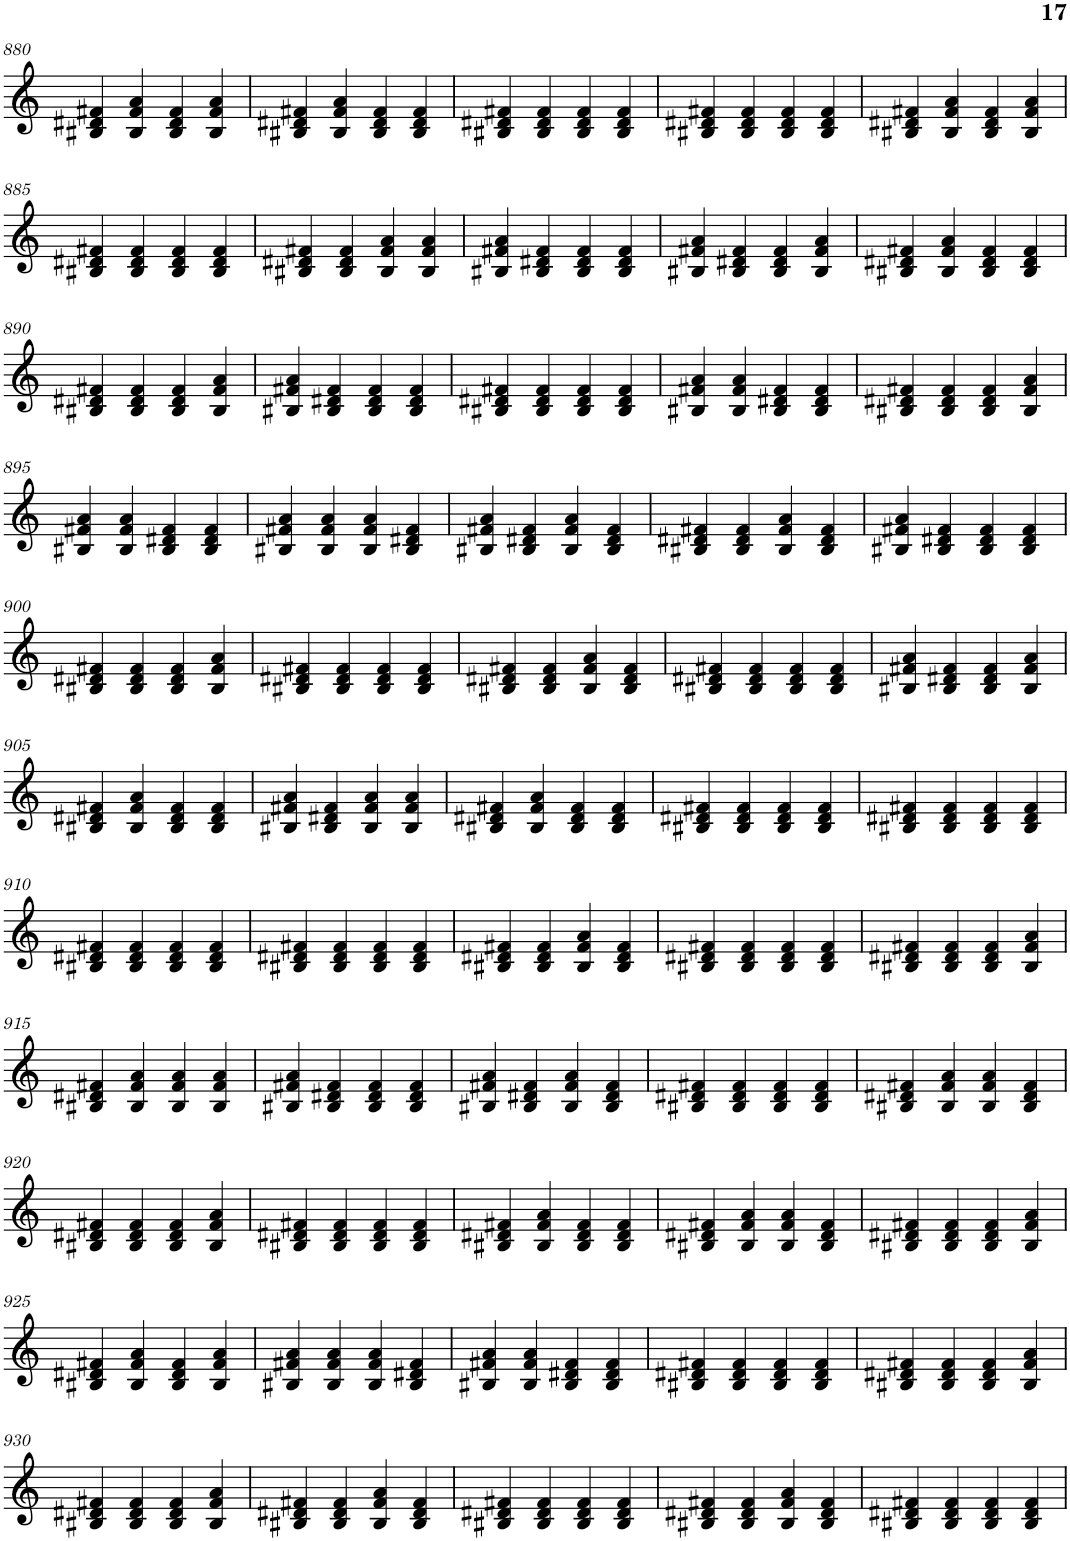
**kern
*part1
*staff1
*I"Piano, Danio rerio
*I'Pno.
!!LO:PB:g=z
*clefG2
*k[]
*M4/4
=880
4B#X/ 4d#X/ 4f#X/
4B#/ 4f#/ 4a/
4B#/ 4d#/ 4f#/
4B#/ 4f#/ 4a/
=881
4B#X/ 4d#X/ 4f#X/
4B#/ 4f#/ 4a/
4B#/ 4d#/ 4f#/
4B#/ 4d#/ 4f#/
=882
4B#X/ 4d#X/ 4f#X/
4B#/ 4d#/ 4f#/
4B#/ 4d#/ 4f#/
4B#/ 4d#/ 4f#/
=883
4B#X/ 4d#X/ 4f#X/
4B#/ 4d#/ 4f#/
4B#/ 4d#/ 4f#/
4B#/ 4d#/ 4f#/
=884
4B#X/ 4d#X/ 4f#X/
4B#/ 4f#/ 4a/
4B#/ 4d#/ 4f#/
4B#/ 4f#/ 4a/
!!LO:LB:g=z
=885
4B#X/ 4d#X/ 4f#X/
4B#/ 4d#/ 4f#/
4B#/ 4d#/ 4f#/
4B#/ 4d#/ 4f#/
=886
4B#X/ 4d#X/ 4f#X/
4B#/ 4d#/ 4f#/
4B#/ 4f#/ 4a/
4B#/ 4f#/ 4a/
=887
4B#X/ 4f#X/ 4a/
4B#/ 4d#X/ 4f#/
4B#/ 4d#/ 4f#/
4B#/ 4d#/ 4f#/
=888
4B#X/ 4f#X/ 4a/
4B#/ 4d#X/ 4f#/
4B#/ 4d#/ 4f#/
4B#/ 4f#/ 4a/
=889
4B#X/ 4d#X/ 4f#X/
4B#/ 4f#/ 4a/
4B#/ 4d#/ 4f#/
4B#/ 4d#/ 4f#/
!!LO:LB:g=z
=890
4B#X/ 4d#X/ 4f#X/
4B#/ 4d#/ 4f#/
4B#/ 4d#/ 4f#/
4B#/ 4f#/ 4a/
=891
4B#X/ 4f#X/ 4a/
4B#/ 4d#X/ 4f#/
4B#/ 4d#/ 4f#/
4B#/ 4d#/ 4f#/
=892
4B#X/ 4d#X/ 4f#X/
4B#/ 4d#/ 4f#/
4B#/ 4d#/ 4f#/
4B#/ 4d#/ 4f#/
=893
4B#X/ 4f#X/ 4a/
4B#/ 4f#/ 4a/
4B#/ 4d#X/ 4f#/
4B#/ 4d#/ 4f#/
=894
4B#X/ 4d#X/ 4f#X/
4B#/ 4d#/ 4f#/
4B#/ 4d#/ 4f#/
4B#/ 4f#/ 4a/
!!LO:LB:g=z
=895
4B#X/ 4f#X/ 4a/
4B#/ 4f#/ 4a/
4B#/ 4d#X/ 4f#/
4B#/ 4d#/ 4f#/
=896
4B#X/ 4f#X/ 4a/
4B#/ 4f#/ 4a/
4B#/ 4f#/ 4a/
4B#/ 4d#X/ 4f#/
=897
4B#X/ 4f#X/ 4a/
4B#/ 4d#X/ 4f#/
4B#/ 4f#/ 4a/
4B#/ 4d#/ 4f#/
=898
4B#X/ 4d#X/ 4f#X/
4B#/ 4d#/ 4f#/
4B#/ 4f#/ 4a/
4B#/ 4d#/ 4f#/
=899
4B#X/ 4f#X/ 4a/
4B#/ 4d#X/ 4f#/
4B#/ 4d#/ 4f#/
4B#/ 4d#/ 4f#/
!!LO:LB:g=z
=900
4B#X/ 4d#X/ 4f#X/
4B#/ 4d#/ 4f#/
4B#/ 4d#/ 4f#/
4B#/ 4f#/ 4a/
=901
4B#X/ 4d#X/ 4f#X/
4B#/ 4d#/ 4f#/
4B#/ 4d#/ 4f#/
4B#/ 4d#/ 4f#/
=902
4B#X/ 4d#X/ 4f#X/
4B#/ 4d#/ 4f#/
4B#/ 4f#/ 4a/
4B#/ 4d#/ 4f#/
=903
4B#X/ 4d#X/ 4f#X/
4B#/ 4d#/ 4f#/
4B#/ 4d#/ 4f#/
4B#/ 4d#/ 4f#/
=904
4B#X/ 4f#X/ 4a/
4B#/ 4d#X/ 4f#/
4B#/ 4d#/ 4f#/
4B#/ 4f#/ 4a/
!!LO:LB:g=z
=905
4B#X/ 4d#X/ 4f#X/
4B#/ 4f#/ 4a/
4B#/ 4d#/ 4f#/
4B#/ 4d#/ 4f#/
=906
4B#X/ 4f#X/ 4a/
4B#/ 4d#X/ 4f#/
4B#/ 4f#/ 4a/
4B#/ 4f#/ 4a/
=907
4B#X/ 4d#X/ 4f#X/
4B#/ 4f#/ 4a/
4B#/ 4d#/ 4f#/
4B#/ 4d#/ 4f#/
=908
4B#X/ 4d#X/ 4f#X/
4B#/ 4d#/ 4f#/
4B#/ 4d#/ 4f#/
4B#/ 4d#/ 4f#/
=909
4B#X/ 4d#X/ 4f#X/
4B#/ 4d#/ 4f#/
4B#/ 4d#/ 4f#/
4B#/ 4d#/ 4f#/
!!LO:LB:g=z
=910
4B#X/ 4d#X/ 4f#X/
4B#/ 4d#/ 4f#/
4B#/ 4d#/ 4f#/
4B#/ 4d#/ 4f#/
=911
4B#X/ 4d#X/ 4f#X/
4B#/ 4d#/ 4f#/
4B#/ 4d#/ 4f#/
4B#/ 4d#/ 4f#/
=912
4B#X/ 4d#X/ 4f#X/
4B#/ 4d#/ 4f#/
4B#/ 4f#/ 4a/
4B#/ 4d#/ 4f#/
=913
4B#X/ 4d#X/ 4f#X/
4B#/ 4d#/ 4f#/
4B#/ 4d#/ 4f#/
4B#/ 4d#/ 4f#/
=914
4B#X/ 4d#X/ 4f#X/
4B#/ 4d#/ 4f#/
4B#/ 4d#/ 4f#/
4B#/ 4f#/ 4a/
!!LO:LB:g=z
=915
4B#X/ 4d#X/ 4f#X/
4B#/ 4f#/ 4a/
4B#/ 4f#/ 4a/
4B#/ 4f#/ 4a/
=916
4B#X/ 4f#X/ 4a/
4B#/ 4d#X/ 4f#/
4B#/ 4d#/ 4f#/
4B#/ 4d#/ 4f#/
=917
4B#X/ 4f#X/ 4a/
4B#/ 4d#X/ 4f#/
4B#/ 4f#/ 4a/
4B#/ 4d#/ 4f#/
=918
4B#X/ 4d#X/ 4f#X/
4B#/ 4d#/ 4f#/
4B#/ 4d#/ 4f#/
4B#/ 4d#/ 4f#/
=919
4B#X/ 4d#X/ 4f#X/
4B#/ 4f#/ 4a/
4B#/ 4f#/ 4a/
4B#/ 4d#/ 4f#/
!!LO:LB:g=z
=920
4B#X/ 4d#X/ 4f#X/
4B#/ 4d#/ 4f#/
4B#/ 4d#/ 4f#/
4B#/ 4f#/ 4a/
=921
4B#X/ 4d#X/ 4f#X/
4B#/ 4d#/ 4f#/
4B#/ 4d#/ 4f#/
4B#/ 4d#/ 4f#/
=922
4B#X/ 4d#X/ 4f#X/
4B#/ 4f#/ 4a/
4B#/ 4d#/ 4f#/
4B#/ 4d#/ 4f#/
=923
4B#X/ 4d#X/ 4f#X/
4B#/ 4f#/ 4a/
4B#/ 4f#/ 4a/
4B#/ 4d#/ 4f#/
=924
4B#X/ 4d#X/ 4f#X/
4B#/ 4d#/ 4f#/
4B#/ 4d#/ 4f#/
4B#/ 4f#/ 4a/
!!LO:LB:g=z
=925
4B#X/ 4d#X/ 4f#X/
4B#/ 4f#/ 4a/
4B#/ 4d#/ 4f#/
4B#/ 4f#/ 4a/
=926
4B#X/ 4f#X/ 4a/
4B#/ 4f#/ 4a/
4B#/ 4f#/ 4a/
4B#/ 4d#X/ 4f#/
=927
4B#X/ 4f#X/ 4a/
4B#/ 4f#/ 4a/
4B#/ 4d#X/ 4f#/
4B#/ 4d#/ 4f#/
=928
4B#X/ 4d#X/ 4f#X/
4B#/ 4d#/ 4f#/
4B#/ 4d#/ 4f#/
4B#/ 4d#/ 4f#/
=929
4B#X/ 4d#X/ 4f#X/
4B#/ 4d#/ 4f#/
4B#/ 4d#/ 4f#/
4B#/ 4f#/ 4a/
!!LO:LB:g=z
=930
4B#X/ 4d#X/ 4f#X/
4B#/ 4d#/ 4f#/
4B#/ 4d#/ 4f#/
4B#/ 4f#/ 4a/
=931
4B#X/ 4d#X/ 4f#X/
4B#/ 4d#/ 4f#/
4B#/ 4f#/ 4a/
4B#/ 4d#/ 4f#/
=932
4B#X/ 4d#X/ 4f#X/
4B#/ 4d#/ 4f#/
4B#/ 4d#/ 4f#/
4B#/ 4d#/ 4f#/
=933
4B#X/ 4d#X/ 4f#X/
4B#/ 4d#/ 4f#/
4B#/ 4f#/ 4a/
4B#/ 4d#/ 4f#/
=934
4B#X/ 4d#X/ 4f#X/
4B#/ 4d#/ 4f#/
4B#/ 4d#/ 4f#/
4B#/ 4d#/ 4f#/
=
*-
